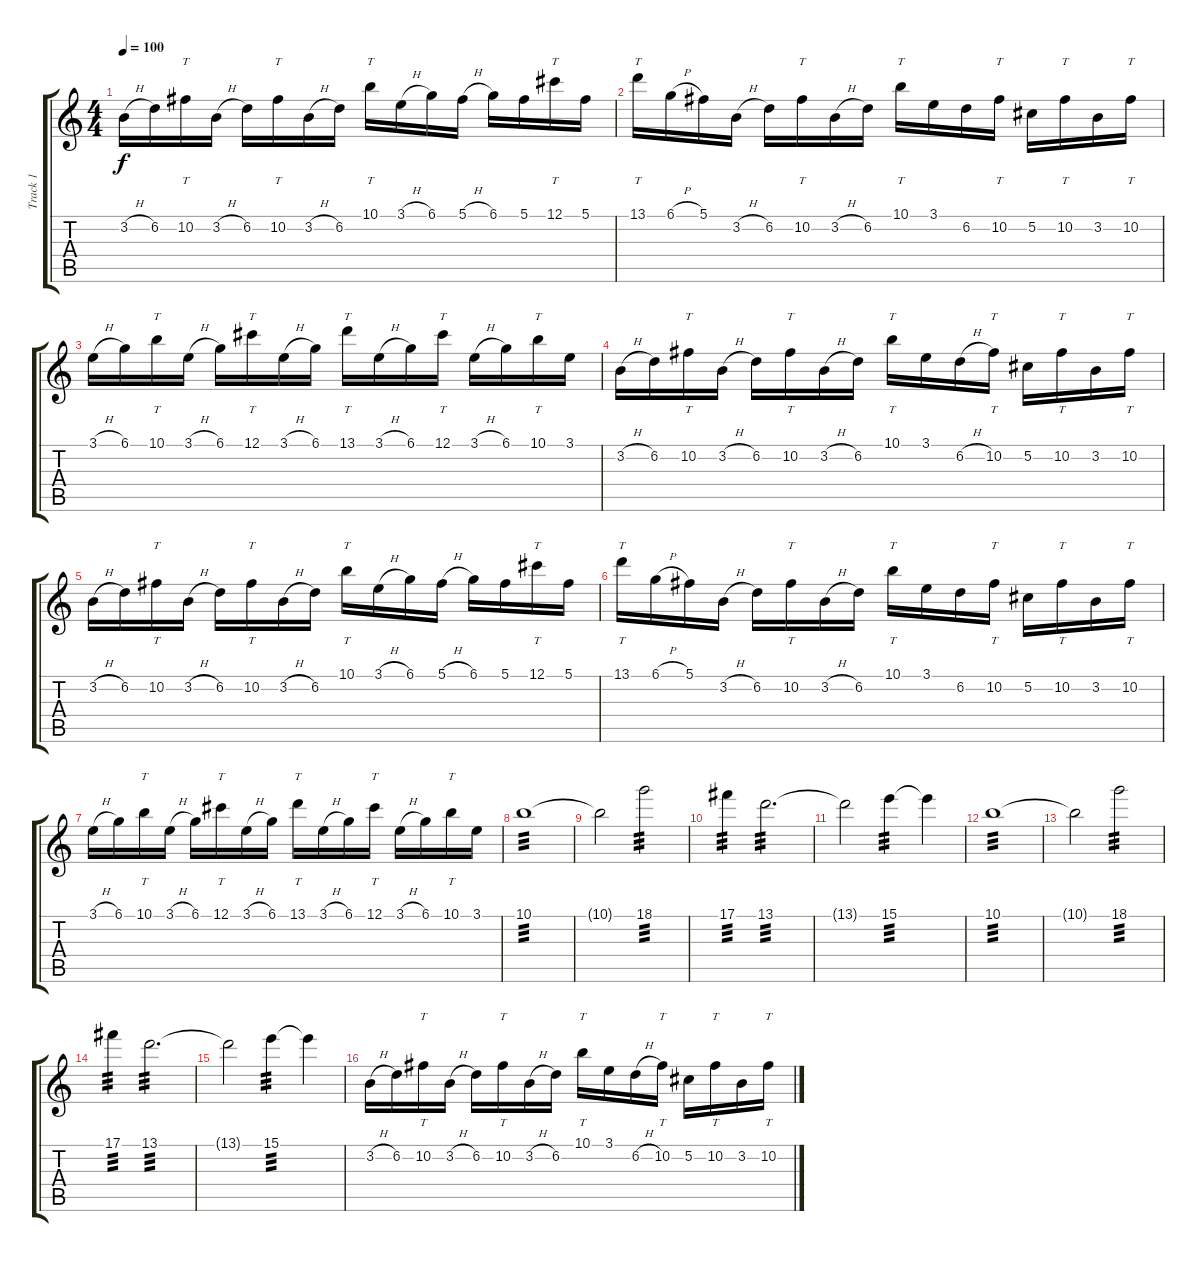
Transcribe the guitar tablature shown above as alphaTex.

\track ("Track 1" "Track 1") {instrument distortionguitar}
\staff {score tabs}
\tuning (Db4 Ab3 E3 B2 Gb2 B1) {hide}
\ts (4 4)
\tempo 100
\clef g2
\ks c
3.2{h}.16{dy f} 6.2.16 10.2.16{tt} 3.2{h}.16 6.2.16 10.2.16{tt} 3.2{h}.16 6.2.16 10.1.16{tt} 3.1{h}.16 6.1.16 5.1{h}.16 6.1.16 5.1.16 12.1.16{tt} 5.1.16 |
13.1.16{tt} 6.1{h}.16 5.1.16 3.2{h}.16 6.2.16 10.2.16{tt} 3.2{h}.16 6.2.16 10.1.16{tt} 3.1.16 6.2.16 10.2.16{tt} 5.2.16 10.2.16{tt} 3.2.16 10.2.16{tt} |
3.1{h}.16 6.1.16 10.1.16{tt} 3.1{h}.16 6.1.16 12.1.16{tt} 3.1{h}.16 6.1.16 13.1.16{tt} 3.1{h}.16 6.1.16 12.1.16{tt} 3.1{h}.16 6.1.16 10.1.16{tt} 3.1.16 |
3.2{h}.16 6.2.16 10.2.16{tt} 3.2{h}.16 6.2.16 10.2.16{tt} 3.2{h}.16 6.2.16 10.1.16{tt} 3.1.16 6.2{h}.16 10.2.16{tt} 5.2.16 10.2.16{tt} 3.2.16 10.2.16{tt} |
3.2{h}.16 6.2.16 10.2.16{tt} 3.2{h}.16 6.2.16 10.2.16{tt} 3.2{h}.16 6.2.16 10.1.16{tt} 3.1{h}.16 6.1.16 5.1{h}.16 6.1.16 5.1.16 12.1.16{tt} 5.1.16 |
13.1.16{tt} 6.1{h}.16 5.1.16 3.2{h}.16 6.2.16 10.2.16{tt} 3.2{h}.16 6.2.16 10.1.16{tt} 3.1.16 6.2.16 10.2.16{tt} 5.2.16 10.2.16{tt} 3.2.16 10.2.16{tt} |
3.1{h}.16 6.1.16 10.1.16{tt} 3.1{h}.16 6.1.16 12.1.16{tt} 3.1{h}.16 6.1.16 13.1.16{tt} 3.1{h}.16 6.1.16 12.1.16{tt} 3.1{h}.16 6.1.16 10.1.16{tt} 3.1.16 |
10.1.1{tp 3} |
10.1{t}.2 18.1.2{tp 3} |
17.1.4{tp 3} 13.1.2{d tp 3} |
13.1{t}.2 15.1.4{tp 3} 15.1{t}.4 |
10.1.1{tp 3} |
10.1{t}.2 18.1.2{tp 3} |
17.1.4{tp 3} 13.1.2{d tp 3} |
13.1{t}.2 15.1.4{tp 3} 15.1{t}.4 |
3.2{h}.16{volume 0} 6.2.16 10.2.16{tt} 3.2{h}.16 6.2.16 10.2.16{tt} 3.2{h}.16 6.2.16 10.1.16{tt} 3.1.16 6.2{h}.16 10.2.16{tt} 5.2.16 10.2.16{tt} 3.2.16 10.2.16{tt}
